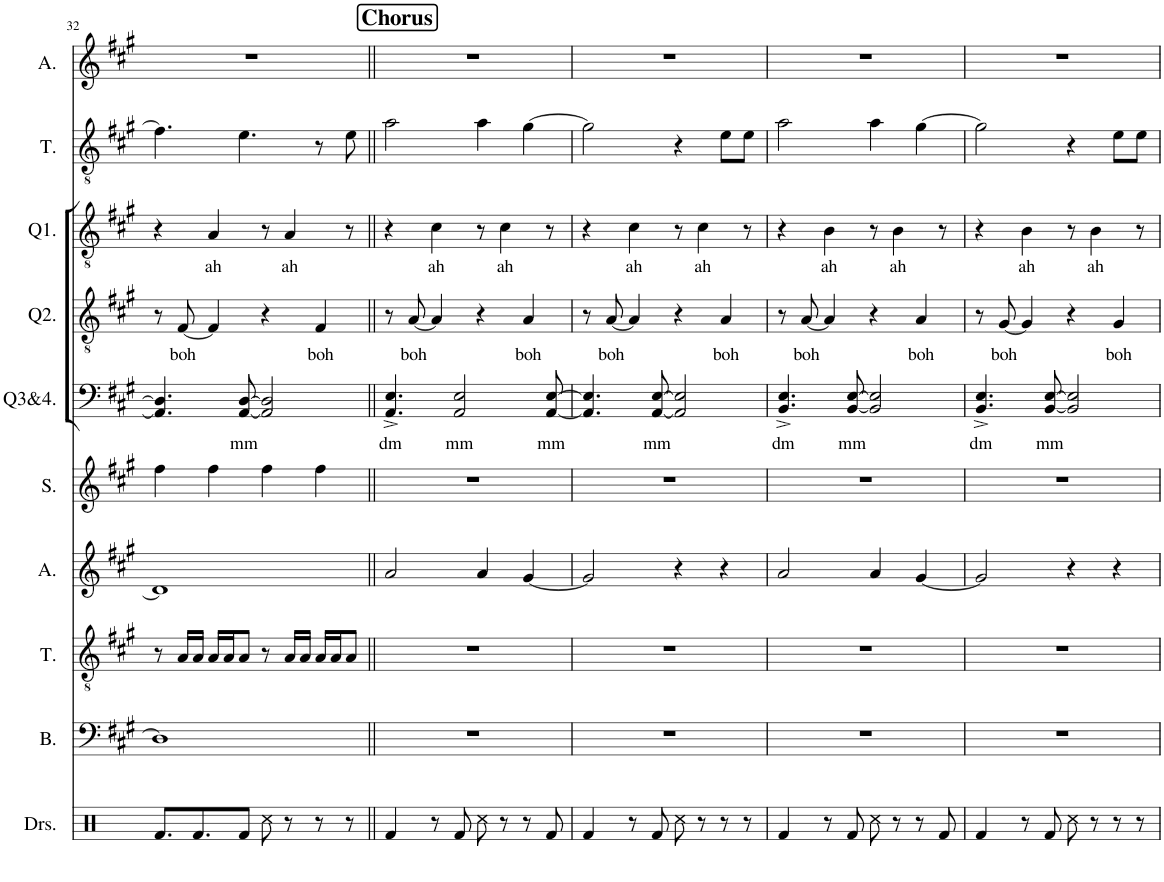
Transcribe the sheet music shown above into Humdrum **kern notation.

**kern	**kern	**kern	**kern	**kern	**kern	**text	**kern	**text	**kern	**text	**kern	**kern
*part10	*part9	*part8	*part7	*part6	*part5	*part5	*part4	*part4	*part3	*part3	*part2	*part1
*staff10	*staff9	*staff8	*staff7	*staff6	*staff5	*staff5	*staff4	*staff4	*staff3	*staff3	*staff2	*staff1
*I"Drumset	*I"Bass	*I"Tenor	*I"Alto	*I"Soprano	*I"Quartet 3&amp;4	*	*I"Quartet 2	*	*I"Quartet 1	*	*I"Tenor	*I"Alto
*I'Drs.	*I'B.	*I'T.	*I'A.	*I'S.	*I'Q3&amp;4.	*	*I'Q2.	*	*I'Q1.	*	*I'T.	*I'A.
!!LO:PB:g=z
*clefX	*clefF4	*clefGv2	*clefG2	*clefG2	*clefF4	*	*clefGv2	*	*clefGv2	*	*clefGv2	*clefG2
*k[]	*k[f#c#g#]	*k[f#c#g#]	*k[f#c#g#]	*k[f#c#g#]	*k[f#c#g#]	*	*k[f#c#g#]	*	*k[f#c#g#]	*	*k[f#c#g#]	*k[f#c#g#]
*M4/4	*M4/4	*M4/4	*M4/4	*M4/4	*M4/4	*	*M4/4	*	*M4/4	*	*M4/4	*M4/4
=32	=32	=32	=32	=32	=32	=32	=32	=32	=32	=32	=32	=32
8.Rf/L	1D]	8r	1d]	4ff#\	4.AA/] 4.D/]	.	8r	.	4r	.	4.f#\]	1r
!	!	!	!	!	!	!	!	!LO:LY:b	!	!	!	!
.	.	16A/LL	.	.	.	.	[8F#/	boh	.	.	.	.
8.Rf/	.	16A/JJ	.	.	.	.	.	.	.	.	.	.
!	!	!	!	!	!	!	!	!	!	!LO:LY:b	!	!
.	.	16A/LL	.	4ff#\	.	.	4F#/]	.	4A/	ah	.	.
.	.	16A/J	.	.	.	.	.	.	.	.	.	.
!	!	!	!	!	!	!LO:LY:b	!	!	!	!	!	!
8Rf/J	.	8A/J	.	.	[8AA/ [8D/	mm	.	.	.	.	4.e\	.
8Rcc\	.	8r	.	4ff#\	2AA/] 2D/]	.	4r	.	8r	.	.	.
!	!	!	!	!	!	!	!	!	!	!LO:LY:b	!	!
8r	.	16A/LL	.	.	.	.	.	.	4A/	ah	.	.
.	.	16A/JJ	.	.	.	.	.	.	.	.	.	.
!	!	!	!	!	!	!	!	!LO:LY:b	!	!	!	!
8r	.	16A/LL	.	4ff#\	.	.	4F#/	boh	.	.	8r	.
.	.	16A/J	.	.	.	.	.	.	.	.	.	.
8r	.	8A/J	.	.	.	.	.	.	8r	.	8e\	.
!!LO:REH:place=s1:a:B:cj:fs=14:t=Chorus
=33||	=33||	=33||	=33||	=33||	=33||	=33||	=33||	=33||	=33||	=33||	=33||	=33||
!	!	!	!	!	!	!LO:LY:b	!	!	!	!	!	!
4Rf/	1r	1r	2a/	1r	4.AA/^ 4.E/^	dm	8r	.	4r	.	2a\	1r
!	!	!	!	!	!	!	!	!LO:LY:b	!	!	!	!
.	.	.	.	.	.	.	[8A/	boh	.	.	.	.
!	!	!	!	!	!	!	!	!	!	!LO:LY:b	!	!
8r	.	.	.	.	.	.	4A/]	.	4c#\	ah	.	.
!	!	!	!	!	!	!LO:LY:b	!	!	!	!	!	!
8Rf/	.	.	.	.	2AA/ 2E/	mm	.	.	.	.	.	.
8Rcc\	.	.	4a/	.	.	.	4r	.	8r	.	4a\	.
!	!	!	!	!	!	!	!	!	!	!LO:LY:b	!	!
8r	.	.	.	.	.	.	.	.	4c#\	ah	.	.
!	!	!	!	!	!	!	!	!LO:LY:b	!	!	!	!
8r	.	.	[4g#/	.	.	.	4A/	boh	.	.	[4g#\	.
!	!	!	!	!	!	!LO:LY:b	!	!	!	!	!	!
8Rf/	.	.	.	.	[8AA/ [8E/	mm	.	.	8r	.	.	.
=34	=34	=34	=34	=34	=34	=34	=34	=34	=34	=34	=34	=34
4Rf/	1r	1r	2g#/]	1r	4.AA/] 4.E/]	.	8r	.	4r	.	2g#\]	1r
!	!	!	!	!	!	!	!	!LO:LY:b	!	!	!	!
.	.	.	.	.	.	.	[8A/	boh	.	.	.	.
!	!	!	!	!	!	!	!	!	!	!LO:LY:b	!	!
8r	.	.	.	.	.	.	4A/]	.	4c#\	ah	.	.
!	!	!	!	!	!	!LO:LY:b	!	!	!	!	!	!
8Rf/	.	.	.	.	[8AA/ [8E/	mm	.	.	.	.	.	.
8Rcc\	.	.	4r	.	2AA/] 2E/]	.	4r	.	8r	.	4r	.
!	!	!	!	!	!	!	!	!	!	!LO:LY:b	!	!
8r	.	.	.	.	.	.	.	.	4c#\	ah	.	.
!	!	!	!	!	!	!	!	!LO:LY:b	!	!	!	!
8r	.	.	4r	.	.	.	4A/	boh	.	.	8e\L	.
8r	.	.	.	.	.	.	.	.	8r	.	8e\J	.
=35	=35	=35	=35	=35	=35	=35	=35	=35	=35	=35	=35	=35
!	!	!	!	!	!	!LO:LY:b	!	!	!	!	!	!
4Rf/	1r	1r	2a/	1r	4.BB/^ 4.E/^	dm	8r	.	4r	.	2a\	1r
!	!	!	!	!	!	!	!	!LO:LY:b	!	!	!	!
.	.	.	.	.	.	.	[8A/	boh	.	.	.	.
!	!	!	!	!	!	!	!	!	!	!LO:LY:b	!	!
8r	.	.	.	.	.	.	4A/]	.	4B\	ah	.	.
!	!	!	!	!	!	!LO:LY:b	!	!	!	!	!	!
8Rf/	.	.	.	.	[8BB/ [8E/	mm	.	.	.	.	.	.
8Rcc\	.	.	4a/	.	2BB/] 2E/]	.	4r	.	8r	.	4a\	.
!	!	!	!	!	!	!	!	!	!	!LO:LY:b	!	!
8r	.	.	.	.	.	.	.	.	4B\	ah	.	.
!	!	!	!	!	!	!	!	!LO:LY:b	!	!	!	!
8r	.	.	[4g#/	.	.	.	4A/	boh	.	.	[4g#\	.
8Rf/	.	.	.	.	.	.	.	.	8r	.	.	.
=36	=36	=36	=36	=36	=36	=36	=36	=36	=36	=36	=36	=36
!	!	!	!	!	!	!LO:LY:b	!	!	!	!	!	!
4Rf/	1r	1r	2g#/]	1r	4.BB/^ 4.E/^	dm	8r	.	4r	.	2g#\]	1r
!	!	!	!	!	!	!	!	!LO:LY:b	!	!	!	!
.	.	.	.	.	.	.	[8G#/	boh	.	.	.	.
!	!	!	!	!	!	!	!	!	!	!LO:LY:b	!	!
8r	.	.	.	.	.	.	4G#/]	.	4B\	ah	.	.
!	!	!	!	!	!	!LO:LY:b	!	!	!	!	!	!
8Rf/	.	.	.	.	[8BB/ [8E/	mm	.	.	.	.	.	.
8Rcc\	.	.	4r	.	2BB/] 2E/]	.	4r	.	8r	.	4r	.
!	!	!	!	!	!	!	!	!	!	!LO:LY:b	!	!
8r	.	.	.	.	.	.	.	.	4B\	ah	.	.
!	!	!	!	!	!	!	!	!LO:LY:b	!	!	!	!
8r	.	.	4r	.	.	.	4G#/	boh	.	.	8e\L	.
8r	.	.	.	.	.	.	.	.	8r	.	8e\J	.
=	=	=	=	=	=	=	=	=	=	=	=	=
*-	*-	*-	*-	*-	*-	*-	*-	*-	*-	*-	*-	*-
